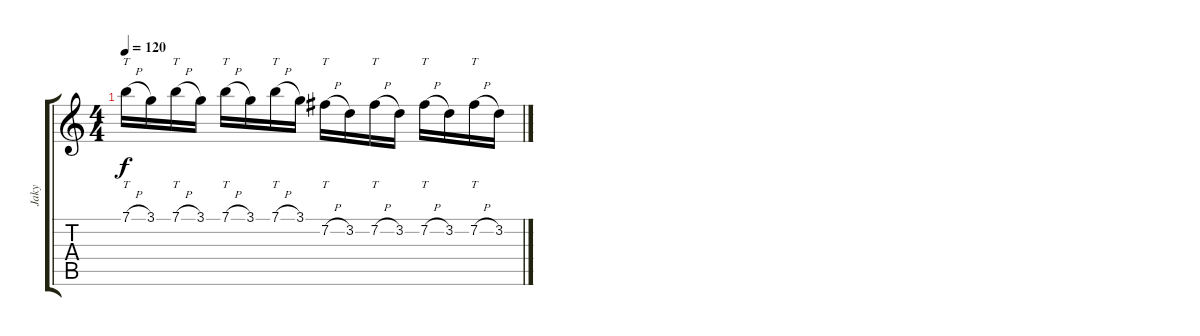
\track ("Jaky" "Jaky") {instrument distortionguitar}
\staff {score tabs}
\tuning (E4 B3 G3 D3 A2 E2) {hide}
\ts (4 4)
\tempo 120
\clef g2
\ks c
7.1{h}.16{tt dy f} 3.1.16 7.1{h}.16{tt} 3.1.16 7.1{h}.16{tt} 3.1.16 7.1{h}.16{tt} 3.1.16 7.2{h}.16{tt} 3.2.16 7.2{h}.16{tt} 3.2.16 7.2{h}.16{tt} 3.2.16 7.2{h}.16{tt} 3.2.16
